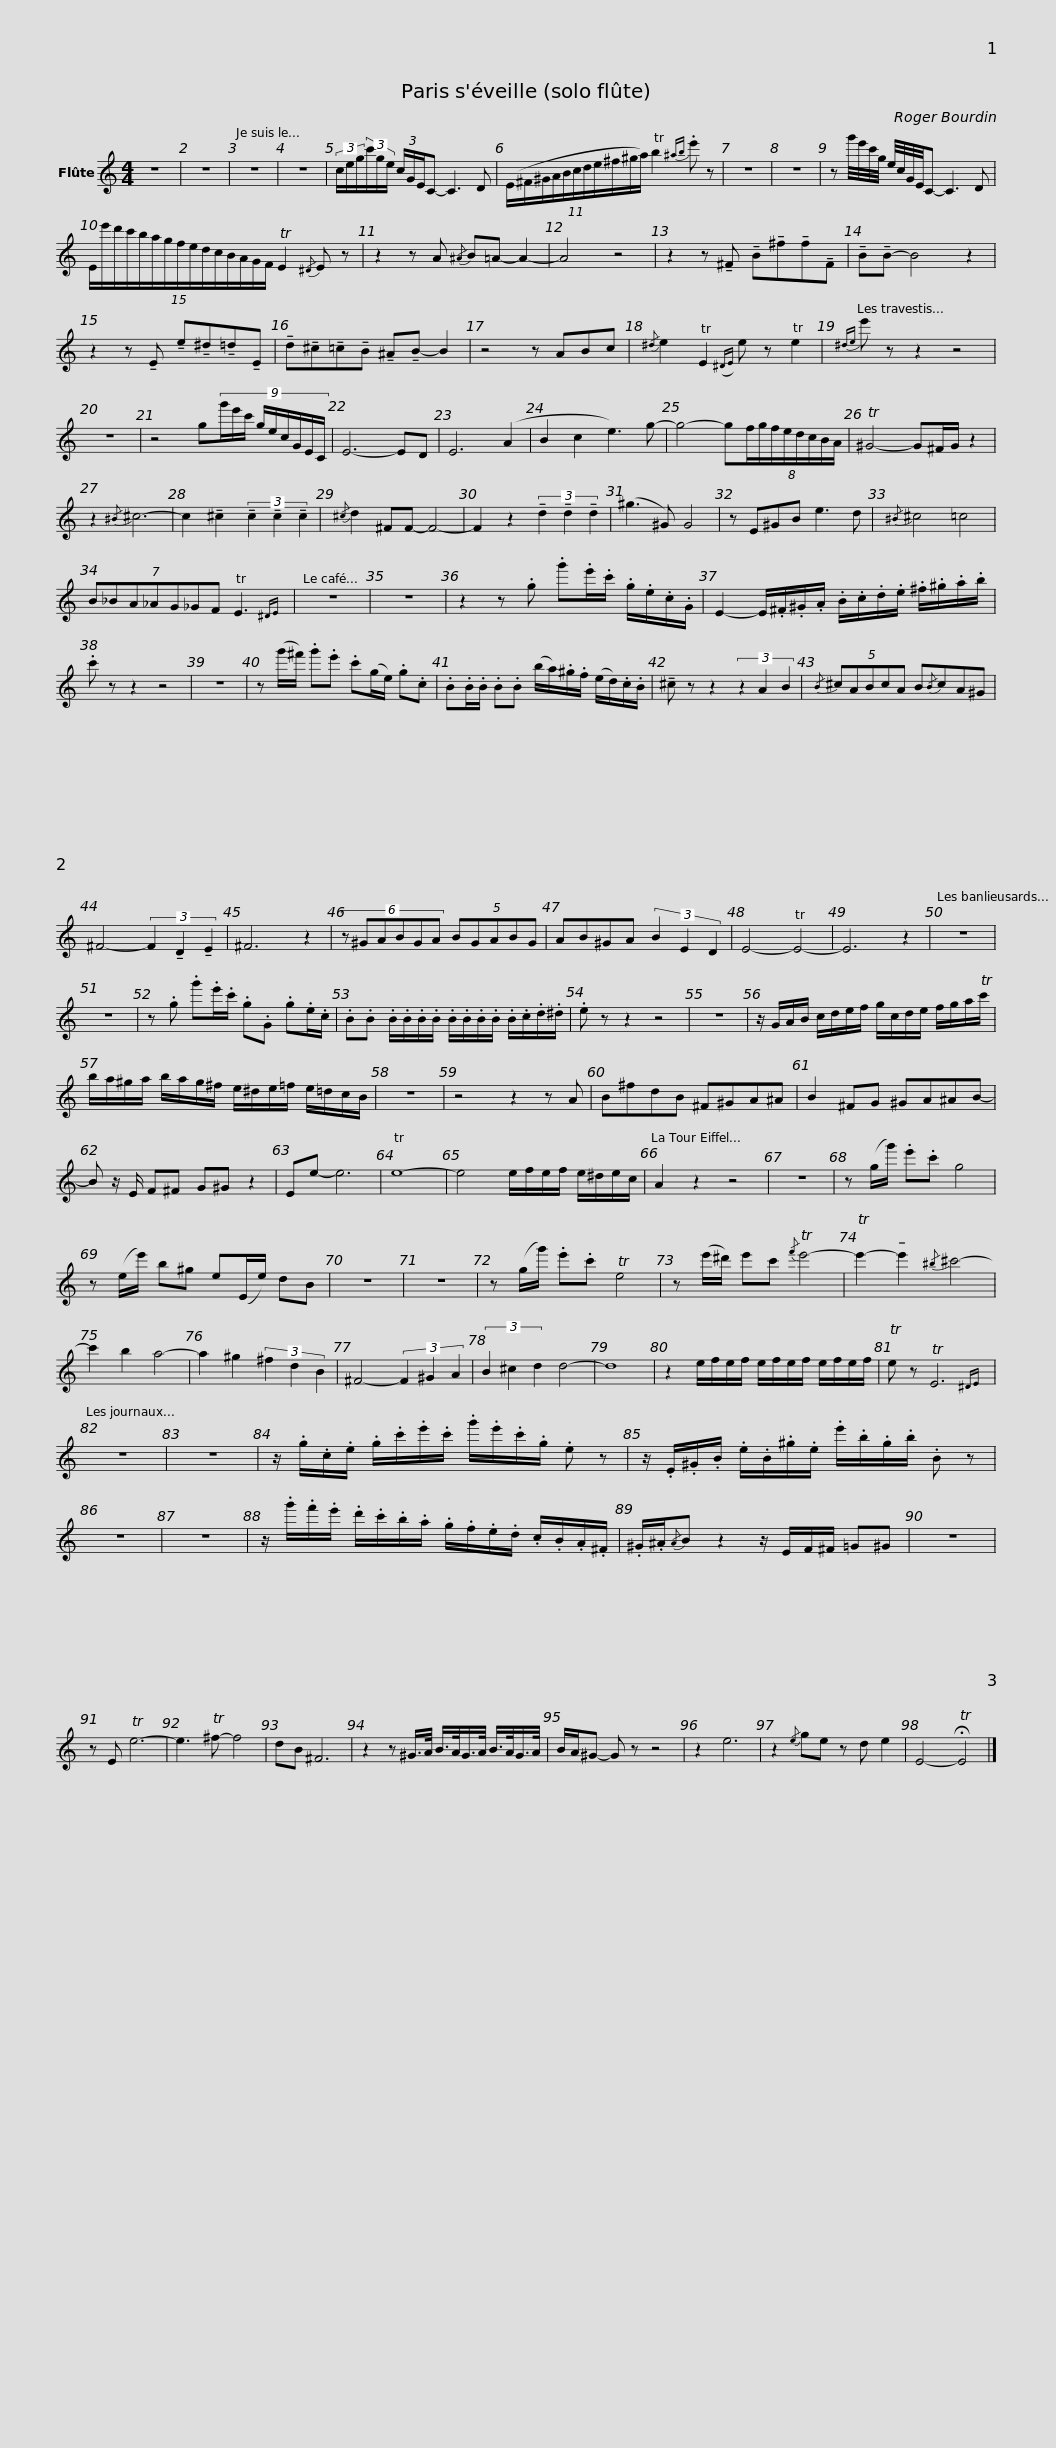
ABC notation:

X:1
L:1/8
M:4/4
I:linebreak $
K:C
V:1 treble
V:1
 z8 | z8 | z8 | z8 | (3c/e/g/(3c'/g/e/ (3c/G/E/C- C3 D | %5
 (11:8:11(E/^F/^G/A/B/c/d/e/^f/^g/a/) Tb2{^ab} .e' z | z8 |$ z8 | z g'/4e'/4c'/4g/4 e/4c/4G/4E/4C- C3 D | (15:8:15E/e'/d'/c'/b/a/g/f/e/d/c/B/A/G/F/ TE2{/^D} E z | %10
 z2 z A{/^A} B=A- A2- |$ A4 z4 | z2 z !tenuto!^F !tenuto!B!tenuto!^f!tenuto!f!tenuto!F | !tenuto!B!tenuto!B- B4 z2 | z2 z !tenuto!E !tenuto!e!tenuto!^d!tenuto!=d!tenuto!E | %15
 !tenuto!d!tenuto!^c!tenuto!=c!tenuto!B !tenuto!^A!tenuto!B- B2 | z4 z ABc |${/^d} e2 TE2({^DE)} e z Te2 |{^de} e' z z2 z4 | z8 | %20
 z4 g(9:6:9g'/e'/c'/ g/e/c/G/E/C/ | E6- ED | E6 (A2 | B2 c2 e3) g- |$ g4- g(8:6:8f/g/f/e/d/c/B/A/ | %25
 T^G4- G^F/G/ z2 | z2{/^B} ^c6- | c2 !tenuto!^c2 (3!tenuto!c2 !tenuto!c2 !tenuto!c2 |{/^c} d2 ^FF- F4- | F2 z2 (3!tenuto!d2 !tenuto!d2 !tenuto!d2 | %30
 (^g3 ^G) G4 |$ z E^GB e3 d |{/^B} ^c4 =c4 | (7:4:7B_BA_AG_GF TE3{^DE} | z8 | %35
 z8 | z2 z .g .g'.e'/.c'/ .g/.e/.c/.G/ |$ E2- E/.^F/.^G/.A/ .B/.c/.d/.e/ .^f/.^g/.a/.b/ | .c' z z2 z4 | z8 | %40
 z (g'/^f'/) .g'.e' .c'(g/e/) .g.c |$ .B.B/.B/ .B.B (b/a/).^g/.f/ (e/d/).c/.B/ | !tenuto!^c z z2 (3z2 A2 B2 |{/B} (5:4:5^cABcA B{/B}cA^G | ^F4- (3F2 !tenuto!D2 !tenuto!E2 | %45
 ^F6 z2 |$ (6:4:6z ^GABGA (5:4:5BGABG | AB^GA (3B2 E2 D2 | E4- TE4- | E6 z2 | %50
 z8 | z8 | z .g .g'.e'/.c'/ .g.G .g.e/.c/ |$ .B.B .B/.B/.B/.B/ .B/.B/.B/.B/ .B/.c/.d/.^d/ | .e z z2 z4 | %55
 z8 | z/ G/A/B/ c/d/e/f/ g/c/d/e/ f/g/a/Tc'/ |$ b/a/^g/a/ b/a/g/^f/ e/^d/e/=f/ e/=d/c/B/ | z8 | z4 z2 z A | %60
 B^fdB ^F^GA^A |$ B2 ^FG ^GA^AB- | B z/ E/ F^F G^G z2 | Ee- e6 | Te8- | %65
 e4 e/f/e/f/ e/^d/e/c/ | A2 z2 z4 | z8 |$ z (g/g'/) .e'.c' g4 | z (e/e'/) b^g e(E/e/) dB | %70
 z8 | z8 | z (g/g'/) .e'.c' Te4 | z (e'/^d'/) e'c'{/f'} Te'4- |$ Te'2- !tenuto!e'2{/^b} ^c'4- | %75
 c'2 b2 a4- | a2 ^g2 (3^f2 d2 B2 | ^F4- (3F2 ^G2 A2 | (3B2 ^c2 d2 d4- | d8 | %80
 z2 e/f/e/f/ e/f/e/f/ e/f/e/f/ |$ Te z TE6{^DE} | z8 | z8 | z/ .g/.c/.e/ .g/.c'/.e'/.c'/ .g'/.e'/.c'/.g/ .e z | %85
 z/ .E/.^G/.B/ .e/.B/.^g/.e/ .e'/.b/.g/.b/ .B z | z8 | z8 |$ z/ .g'/.f'/.e'/ .d'/.c'/.b/.a/ .g/.f/.e/.d/ .c/.B/.A/.^F/ | .^G/.^A/{/A}B z2 z/ E/F/^F/ =G^G | %90
 z8 | z E Te6- | e3 T^f- f4 |$ dB ^F6 | z2 z ^G/>A/ B/>A/G/>A/ B/>A/G/>A/ | %95
 B/A/^G- G z z4 | z2 e6 | z2{/e} ge z d e2 | E4- !fermata!TE4 |] %99
